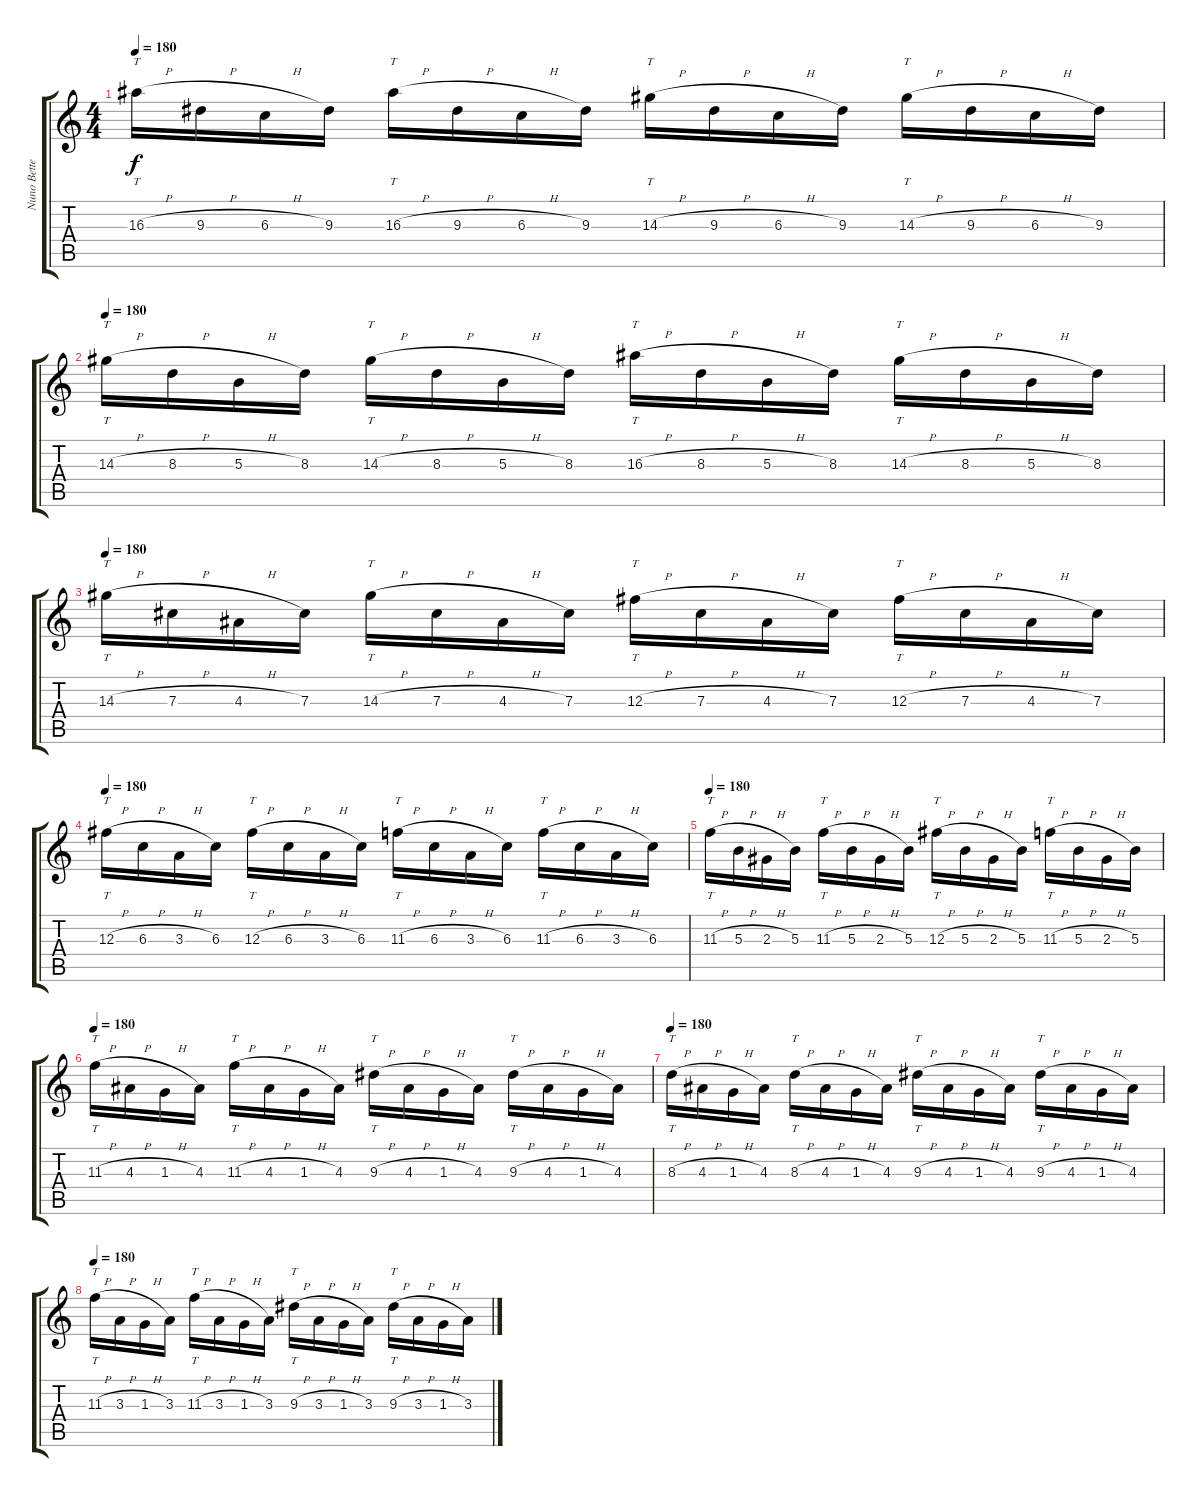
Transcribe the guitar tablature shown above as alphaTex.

\track ("Nuno Bettencourt" "Nuno Bette") {instrument overdrivenguitar}
\staff {score tabs}
\tuning (Eb4 Bb3 Gb3 Db3 Ab2 Eb2) {hide}
\ts (4 4)
\tempo 180
\clef g2
\ks c
16.3{h}.16{tt dy f} 9.3{h}.16 6.3{h}.16 9.3.16 16.3{h}.16{tt} 9.3{h}.16 6.3{h}.16 9.3.16 14.3{h}.16{tt} 9.3{h}.16 6.3{h}.16 9.3.16 14.3{h}.16{tt} 9.3{h}.16 6.3{h}.16 9.3.16 |
\tempo 180
14.3{h}.16{tt} 8.3{h}.16 5.3{h}.16 8.3.16 14.3{h}.16{tt} 8.3{h}.16 5.3{h}.16 8.3.16 16.3{h}.16{tt} 8.3{h}.16 5.3{h}.16 8.3.16 14.3{h}.16{tt} 8.3{h}.16 5.3{h}.16 8.3.16 |
\tempo 180
14.3{h}.16{tt} 7.3{h}.16 4.3{h}.16 7.3.16 14.3{h}.16{tt} 7.3{h}.16 4.3{h}.16 7.3.16 12.3{h}.16{tt} 7.3{h}.16 4.3{h}.16 7.3.16 12.3{h}.16{tt} 7.3{h}.16 4.3{h}.16 7.3.16 |
\tempo 180
12.3{h}.16{tt} 6.3{h}.16 3.3{h}.16 6.3.16 12.3{h}.16{tt} 6.3{h}.16 3.3{h}.16 6.3.16 11.3{h}.16{tt} 6.3{h}.16 3.3{h}.16 6.3.16 11.3{h}.16{tt} 6.3{h}.16 3.3{h}.16 6.3.16 |
\tempo 180
11.3{h}.16{tt} 5.3{h}.16 2.3{h}.16 5.3.16 11.3{h}.16{tt} 5.3{h}.16 2.3{h}.16 5.3.16 12.3{h}.16{tt} 5.3{h}.16 2.3{h}.16 5.3.16 11.3{h}.16{tt} 5.3{h}.16 2.3{h}.16 5.3.16 |
\tempo 180
11.3{h}.16{tt} 4.3{h}.16 1.3{h}.16 4.3.16 11.3{h}.16{tt} 4.3{h}.16 1.3{h}.16 4.3.16 9.3{h}.16{tt} 4.3{h}.16 1.3{h}.16 4.3.16 9.3{h}.16{tt} 4.3{h}.16 1.3{h}.16 4.3.16 |
\tempo 180
8.3{h}.16{tt} 4.3{h}.16 1.3{h}.16 4.3.16 8.3{h}.16{tt} 4.3{h}.16 1.3{h}.16 4.3.16 9.3{h}.16{tt} 4.3{h}.16 1.3{h}.16 4.3.16 9.3{h}.16{tt} 4.3{h}.16 1.3{h}.16 4.3.16 |
\tempo 180
11.3{h}.16{tt} 3.3{h}.16 1.3{h}.16 3.3.16 11.3{h}.16{tt} 3.3{h}.16 1.3{h}.16 3.3.16 9.3{h}.16{tt} 3.3{h}.16 1.3{h}.16 3.3.16 9.3{h}.16{tt} 3.3{h}.16 1.3{h}.16 3.3.16
